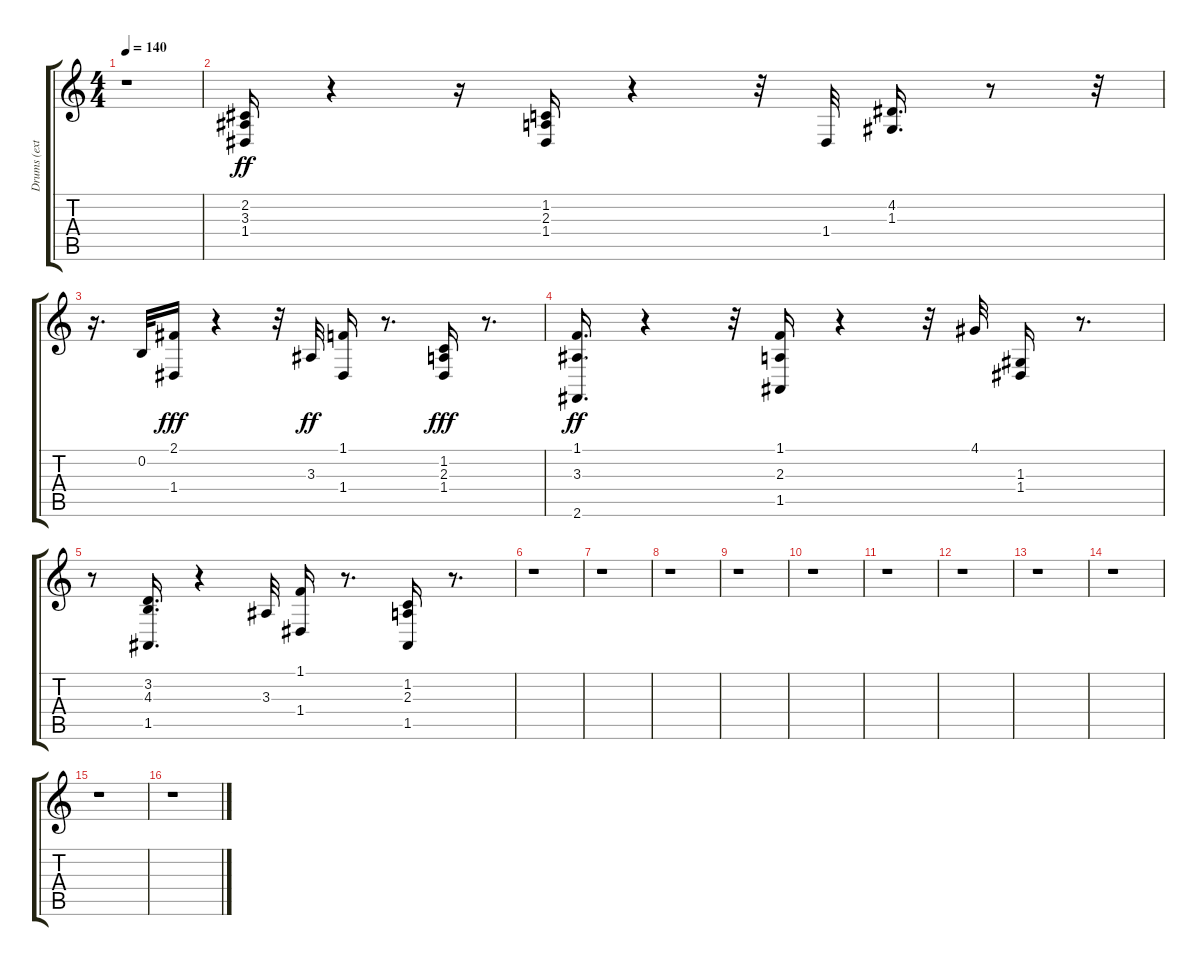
\track ("Drums (extra)" "Drums (ext") {instrument accordion}
\staff {score tabs}
\tuning (E4 B3 G3 D3 A2 E2) {hide}
\ts (4 4)
\tempo 140
\clef g2
\ks c
r.1{dy ff instrument accordion} |
(2.2 3.3 1.4).16{instrument melodictom} r.4 r.16 (1.2 2.3 1.4).16 r.4 r.32 1.4.32 (4.2 1.3).16{d} r.8 r.32 |
r.16{d} 0.2.32 (2.1 1.4).16{dy fff} r.4 r.32 3.3.32{dy ff} (1.1 1.4).16 r.8{d} (1.2 2.3 1.4).16{dy fff} r.8{d} |
(1.1 3.3 2.6).16{d dy ff} r.4 r.32 (1.1 2.3 1.5).16 r.4 r.32 4.1.32 (1.3 1.4).16 r.8{d} |
r.8 (3.2 4.3 1.5).16{d} r.4 3.3.32 (1.1 1.4).16 r.8{d} (1.2 2.3 1.5).16 r.8{d} |
r.1{instrument accordion} |
r.1 |
r.1 |
r.1 |
r.1 |
r.1 |
r.1 |
r.1 |
r.1 |
r.1 |
r.1
